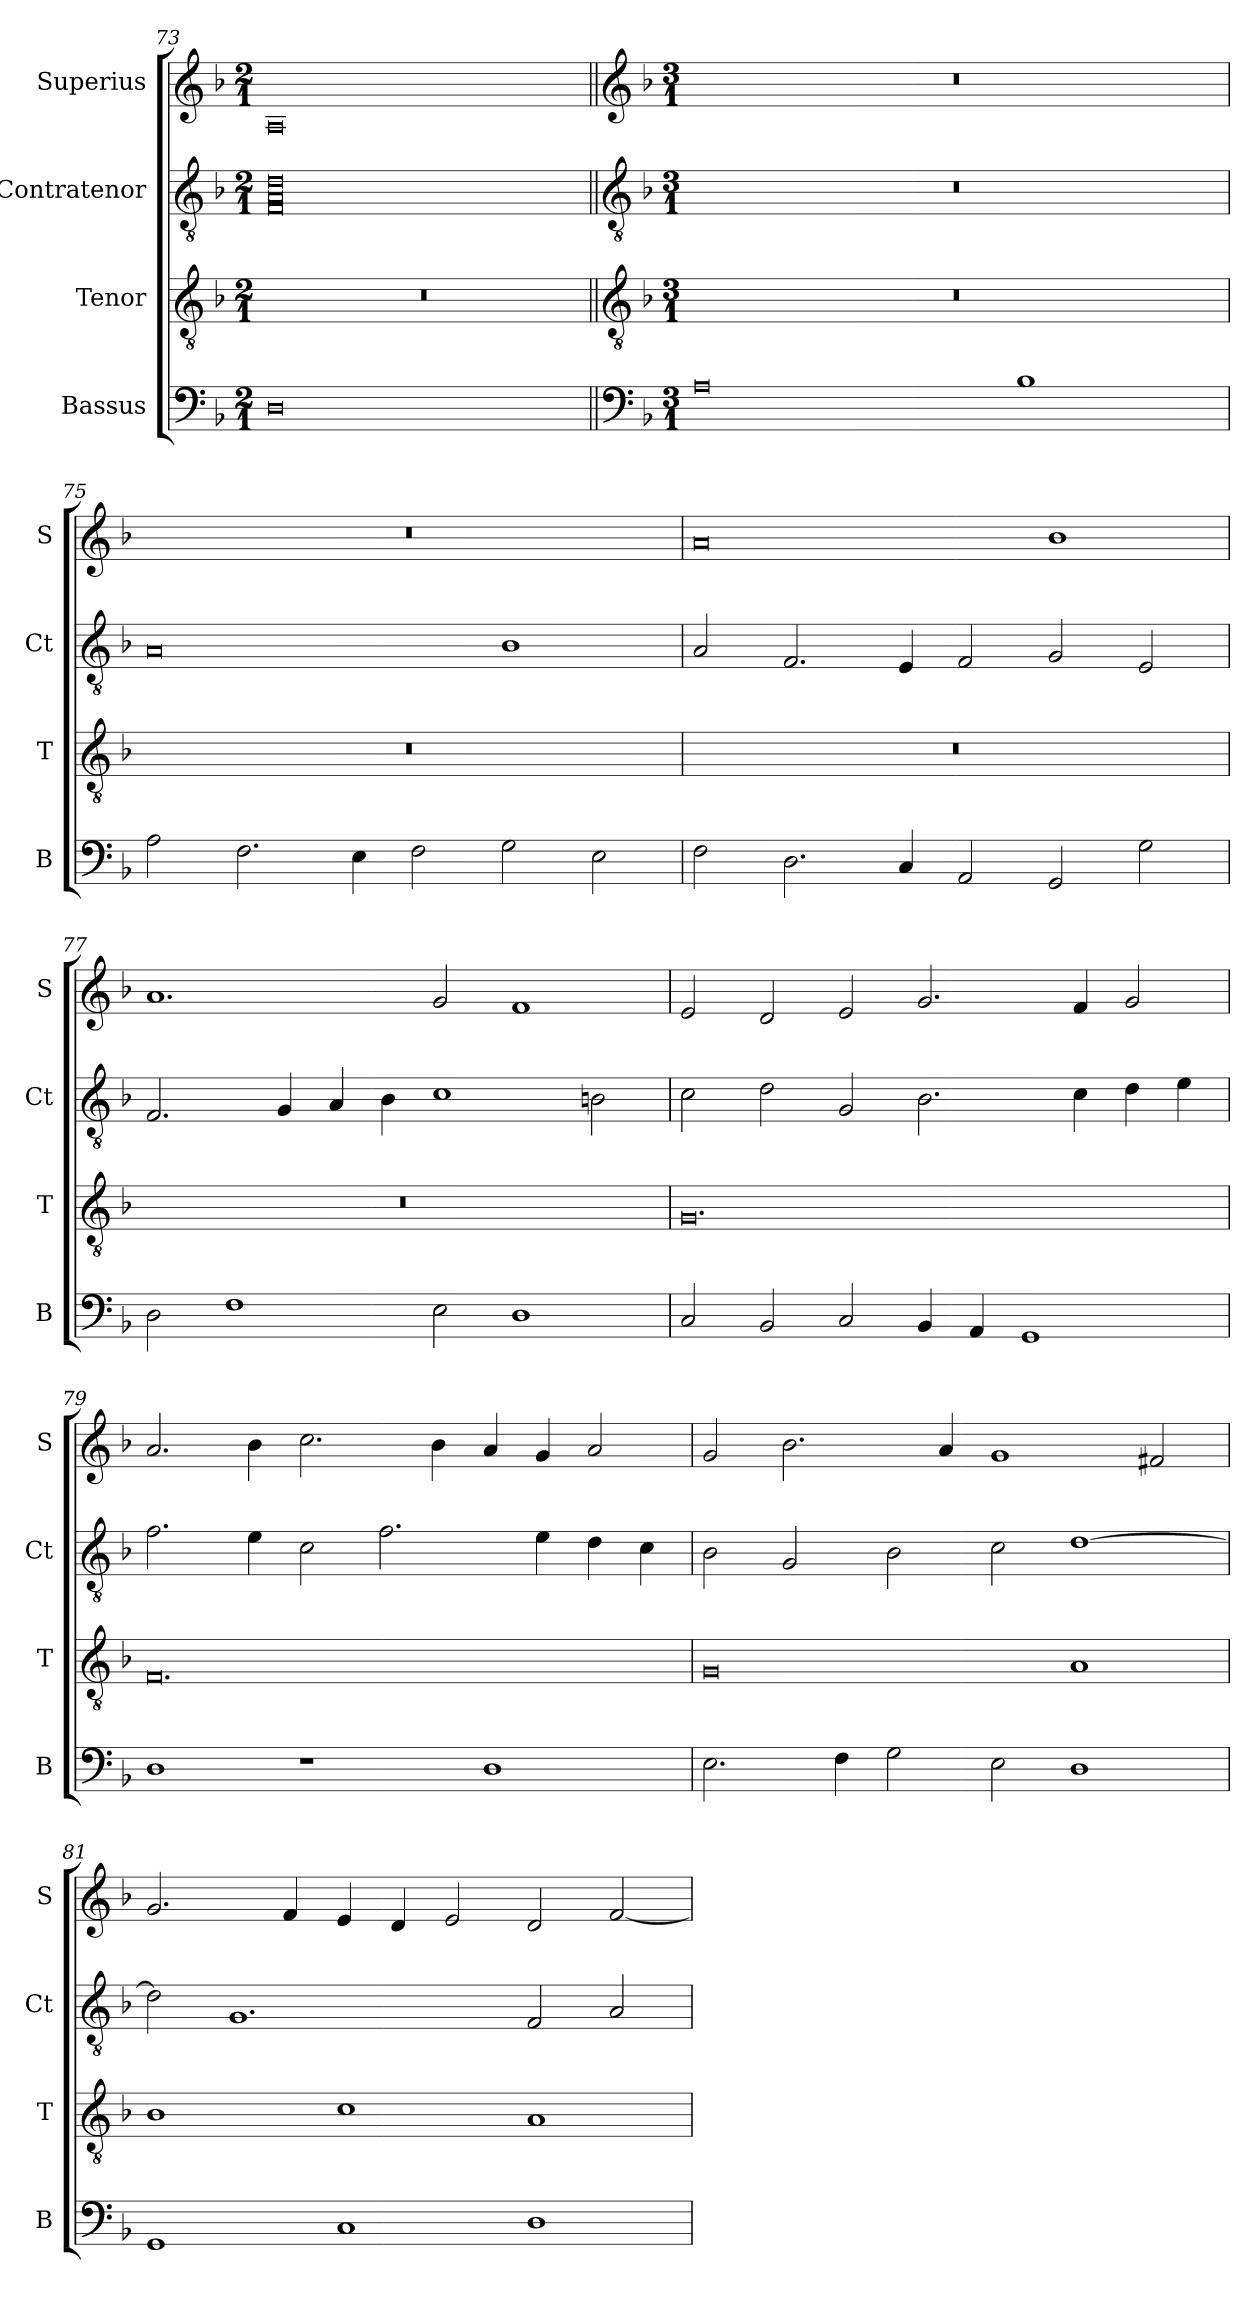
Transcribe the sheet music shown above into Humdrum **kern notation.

**kern	**kern	**kern	**kern
*part4	*part3	*part2	*part1
*staff4	*staff3	*staff2	*staff1
*I"Bassus	*I"Tenor	*I"Contratenor	*I"Superius
*I'B	*I'T	*I'Ct	*I'S
*clefF4	*clefGv2	*clefGv2	*clefG2
*k[b-]	*k[b-]	*k[b-]	*k[b-]
*M2/1	*M2/1	*M2/1	*M2/1
=73	=73	=73	=73
*	*	*^	*
0D	0r	0F\ 0A\	0d/	0A
*	*	*v	*v	*
!!LO:LB:g=z
=74||	=74||	=74||	=74||
*clefF4	*clefGv2	*clefGv2	*clefG2
*k[b-]	*k[b-]	*k[b-]	*k[b-]
*M3/1	*M3/1	*M3/1	*M3/1
0A	0.r	0.r	0.r
1B-	.	.	.
=75	=75	=75	=75
2A\	0.r	0A	0.r
2.F\	.	.	.
4E\	.	.	.
2F\	.	.	.
2G\	.	1B-	.
2E\	.	.	.
=76	=76	=76	=76
2F\	0.r	2A/	0a
2.D\	.	2.F/	.
4C/	.	4E/	.
2AA/	.	2F/	.
2GG/	.	2G/	1b-
2G\	.	2E/	.
=77	=77	=77	=77
2D\	0.r	2.F/	1.a
1F	.	.	.
.	.	4G/	.
.	.	4A/	.
.	.	4B-\	.
2E\	.	1c	2g/
1D	.	.	1f
.	.	2Bn\	.
=78	=78	=78	=78
2C/	0.G	2c\	2e/
2BB-/	.	2d\	2d/
2C/	.	2G/	2e/
4BB-/	.	2.B-\	2.g/
4AA/	.	.	.
1GG	.	.	.
.	.	4c\	4f/
.	.	4d\	2g/
.	.	4e\	.
=79	=79	=79	=79
1D	0.F	2.f\	2.a/
.	.	4e\	4b-\
1r	.	2c\	2.cc\
.	.	2.f\	.
.	.	.	4b-\
1D	.	.	4a/
.	.	4e\	4g/
.	.	4d\	2a/
.	.	4c\	.
=80	=80	=80	=80
2.E\	0G	2B-\	2g/
.	.	2G/	2.b-\
4F\	.	.	.
2G\	.	2B-\	.
.	.	.	4a/
2E\	.	2c\	1g
1D	1A	[1d	.
.	.	.	2f#X/
=81	=81	=81	=81
1GG	1B-	2d\]	2.g/
.	.	1.G	.
.	.	.	4f/
1C	1c	.	4e/
.	.	.	4d/
.	.	.	2e/
1D	1A	2F/	2d/
.	.	2A/	[2f/
=	=	=	=
*-	*-	*-	*-
